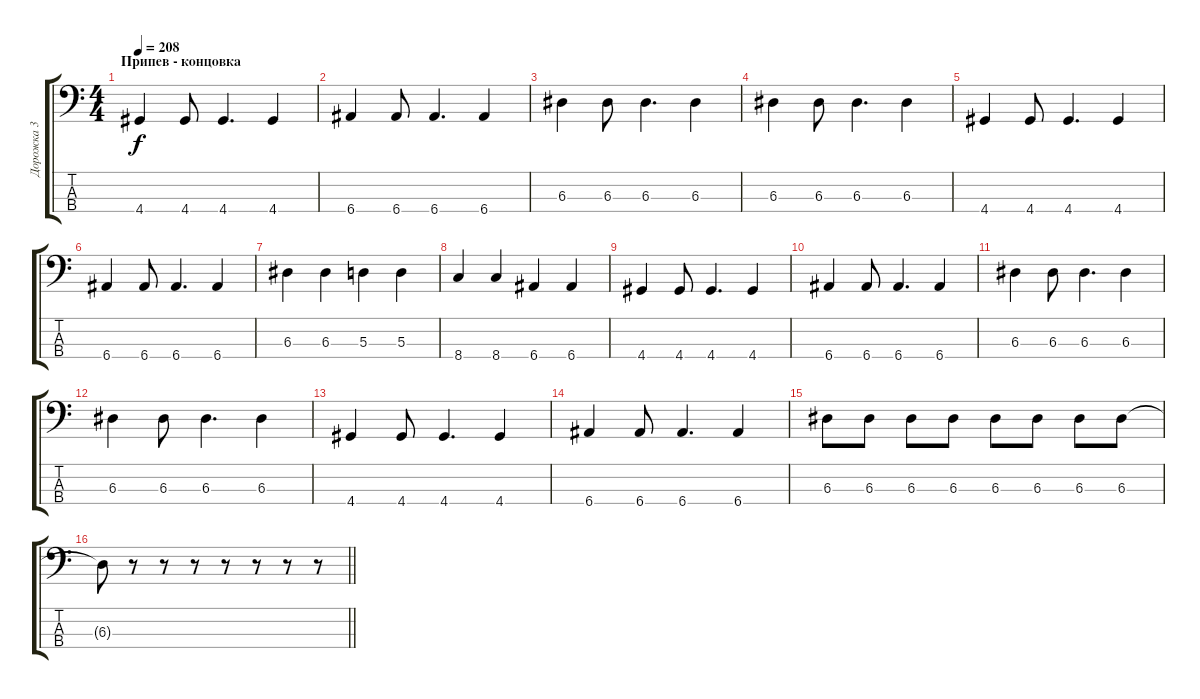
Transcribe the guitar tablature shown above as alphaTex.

\track ("Дорожка 3" "Дорожка 3") {instrument electricbassfinger}
\staff {score tabs}
\tuning (G2 D2 A1 E1) {hide}
\ts (4 4)
\section ("" "Припев - концовка")
\tempo 208
\clef f4
\ks c
4.4.4{dy f} 4.4.8 4.4.4{d} 4.4.4 |
6.4.4 6.4.8 6.4.4{d} 6.4.4 |
6.3.4 6.3.8 6.3.4{d} 6.3.4 |
6.3.4 6.3.8 6.3.4{d} 6.3.4 |
4.4.4 4.4.8 4.4.4{d} 4.4.4 |
6.4.4 6.4.8 6.4.4{d} 6.4.4 |
6.3.4 6.3.4 5.3.4 5.3.4 |
8.4.4 8.4.4 6.4.4 6.4.4 |
4.4.4 4.4.8 4.4.4{d} 4.4.4 |
6.4.4 6.4.8 6.4.4{d} 6.4.4 |
6.3.4 6.3.8 6.3.4{d} 6.3.4 |
6.3.4 6.3.8 6.3.4{d} 6.3.4 |
4.4.4 4.4.8 4.4.4{d} 4.4.4 |
6.4.4 6.4.8 6.4.4{d} 6.4.4 |
6.3.8 6.3.8 6.3.8 6.3.8 6.3.8 6.3.8 6.3.8 6.3.8 |
\barLineRight lightlight
6.3{t}.8 r.8 r.8 r.8 r.8 r.8 r.8 r.8
